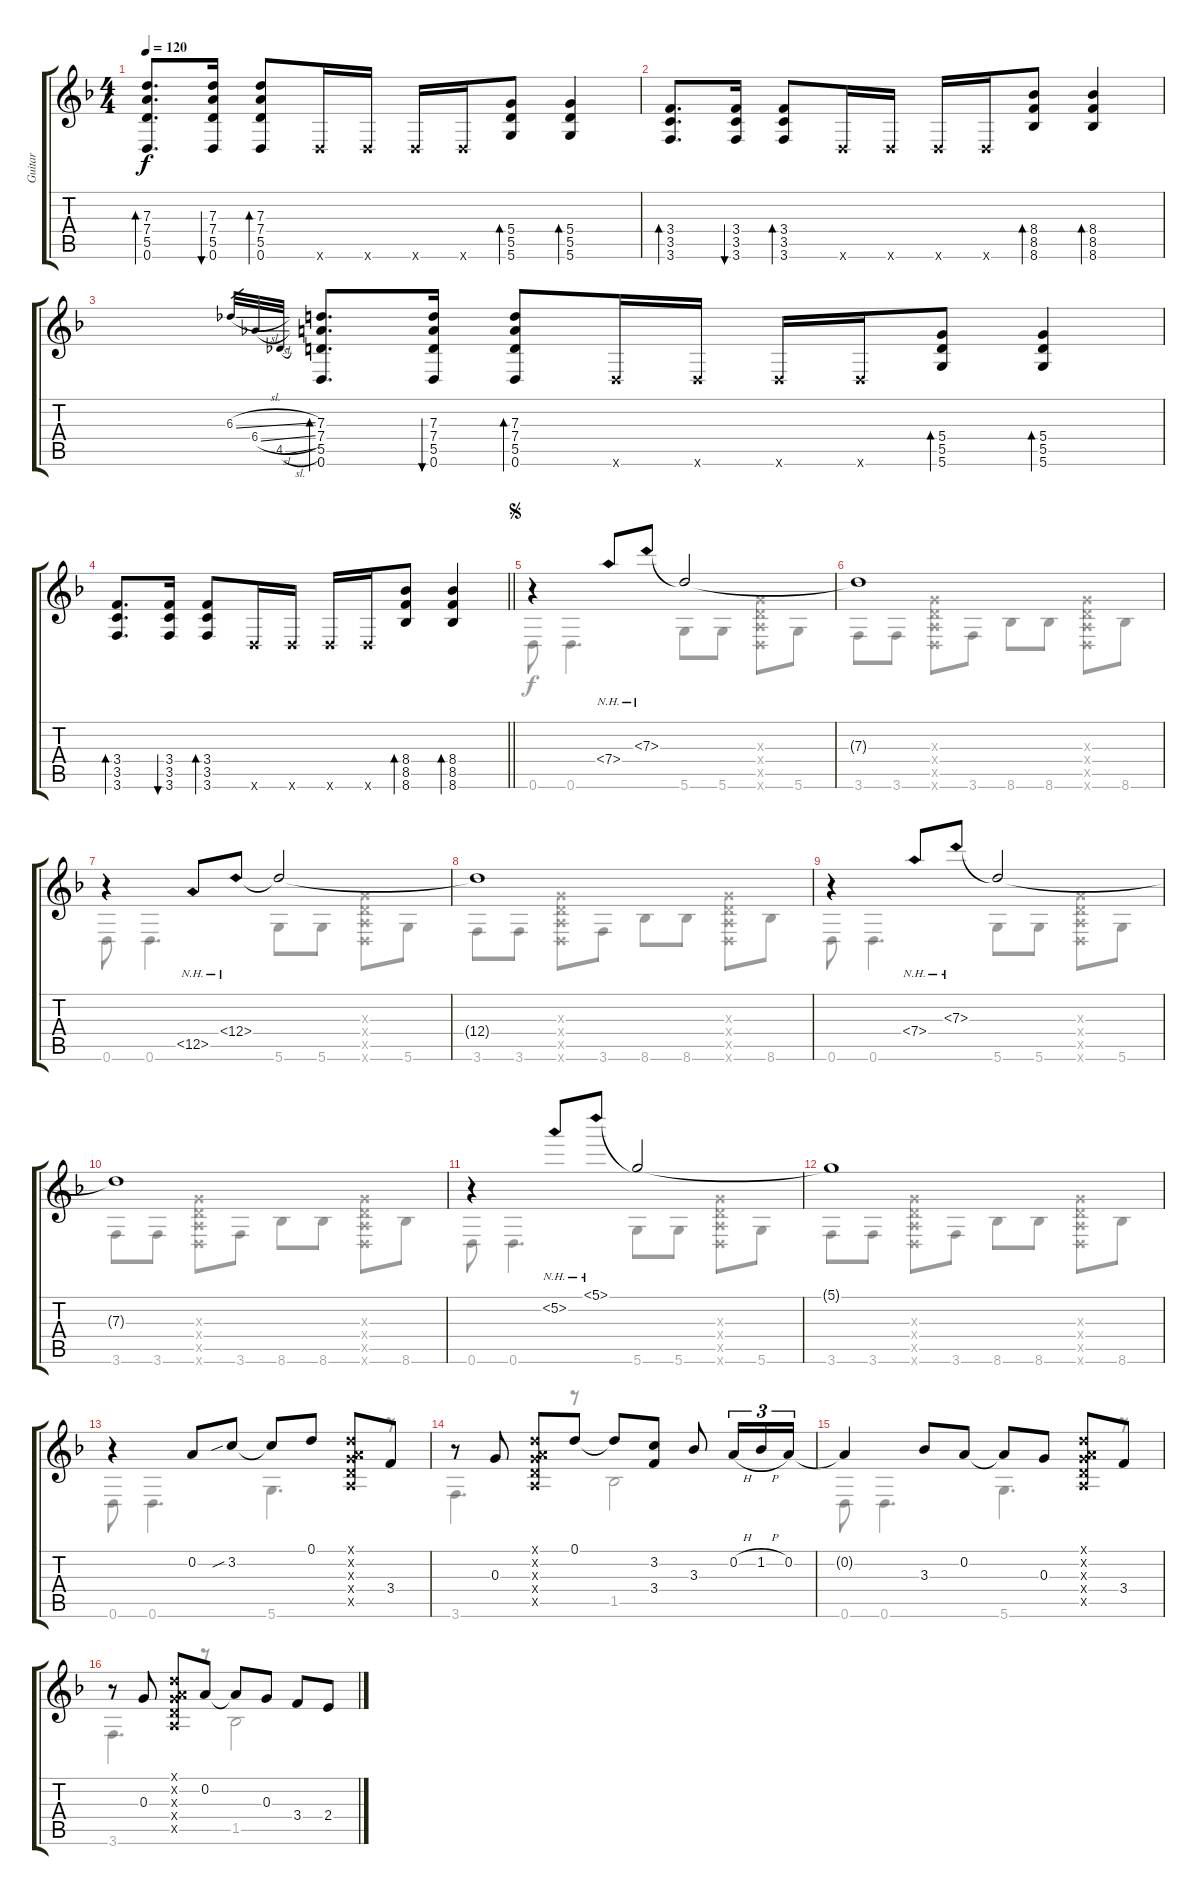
\track ("Guitar" "Guitar") {instrument acousticguitarsteel}
\staff {score tabs}
\tuning (D4 A3 G3 D3 A2 D2) {hide}
\voice
\ts (4 4)
\tempo 120
\clef g2
\ks f
(7.3 7.4 5.5 0.6).8{d bd 120 dy f instrument acousticguitarsteel} (7.3 7.4 5.5 0.6).16{bu 60} (7.3 7.4 5.5 0.6).8{bd 120} 0.6{x}.16 0.6{x}.16 0.6{x}.16 0.6{x}.16 (5.4 5.5 5.6).8{bd 120} (5.4 5.5 5.6).4{bd 120} |
(3.4 3.5 3.6).8{d bd 240} (3.4 3.5 3.6).16{bu 60} (3.4 3.5 3.6).8{bd 240} 0.6{x}.16 0.6{x}.16 0.6{x}.16 0.6{x}.16 (8.4 8.5 8.6).8{bd 240} (8.4 8.5 8.6).4{bd 240} |
6.3{sl}.32{gr} 6.4{sl}.32{gr} 4.5{sl}.32{gr} (7.3 7.4 5.5 0.6).8{d bd 120} (7.3 7.4 5.5 0.6).16{bu 60} (7.3 7.4 5.5 0.6).8{bd 120} 0.6{x}.16 0.6{x}.16 0.6{x}.16 0.6{x}.16 (5.4 5.5 5.6).8{bd 120} (5.4 5.5 5.6).4{bd 120} |
\barLineRight lightlight
(3.4 3.5 3.6).8{d bd 120} (3.4 3.5 3.6).16{bu 60} (3.4 3.5 3.6).8{bd 120} 0.6{x}.16 0.6{x}.16 0.6{x}.16 0.6{x}.16 (8.4 8.5 8.6).8{bd 120} (8.4 8.5 8.6).4{bd 120} |
\jump segno
r.4 7.4{nh}.8 7.3{nh}.8 7.3{t}.2 |
7.3{t}.1 |
r.4 12.5{nh}.8 12.4{nh}.8 12.4{t}.2 |
12.4{t}.1 |
r.4 7.4{nh}.8 7.3{nh}.8 7.3{t}.2 |
7.3{t}.1 |
r.4 5.2{nh}.8 5.1{nh}.8 5.1{t}.2 |
5.1{t}.1 |
r.4 0.2.8 3.2{sib}.8 3.2{t}.8 0.1.8 (0.1{x} 0.2{x} 0.3{x} 0.4{x} 0.5{x}).8 3.4.8 |
r.8 0.3.8 (0.1{x} 0.2{x} 0.3{x} 0.4{x} 0.5{x}).8 0.1.8 0.1{t}.8 (3.2 3.4).8 3.3.8 0.2{h}.16{tu (3 2)} 1.2{h}.16{tu (3 2)} 0.2.16{tu (3 2)} |
0.2{t}.4 3.3.8 0.2.8 0.2{t}.8 0.3.8 (0.1{x} 0.2{x} 0.3{x} 0.4{x} 0.5{x}).8 3.4.8 |
r.8 0.3.8 (0.1{x} 0.2{x} 0.3{x} 0.4{x} 0.5{x}).8 0.2.8 0.2{t}.8 0.3.8 3.4.8 2.4.8
\voice
\clef g2
\ottava regular
\simile none
\ks f
|
|
|
\barLineRight lightlight
|
0.6.8 0.6.4{d} 5.6.8 5.6.8 (0.3{x} 0.4{x} 0.5{x} 0.6{x}).8 5.6.8 |
3.6.8 3.6.8 (0.3{x} 0.4{x} 0.5{x} 0.6{x}).8 3.6.8 8.6.8 8.6.8 (0.3{x} 0.4{x} 0.5{x} 0.6{x}).8 8.6.8 |
0.6.8 0.6.4{d} 5.6.8 5.6.8 (0.3{x} 0.4{x} 0.5{x} 0.6{x}).8 5.6.8 |
3.6.8 3.6.8 (0.3{x} 0.4{x} 0.5{x} 0.6{x}).8 3.6.8 8.6.8 8.6.8 (0.3{x} 0.4{x} 0.5{x} 0.6{x}).8 8.6.8 |
0.6.8 0.6.4{d} 5.6.8 5.6.8 (0.3{x} 0.4{x} 0.5{x} 0.6{x}).8 5.6.8 |
3.6.8 3.6.8 (0.3{x} 0.4{x} 0.5{x} 0.6{x}).8 3.6.8 8.6.8 8.6.8 (0.3{x} 0.4{x} 0.5{x} 0.6{x}).8 8.6.8 |
0.6.8 0.6.4{d} 5.6.8 5.6.8 (0.3{x} 0.4{x} 0.5{x} 0.6{x}).8 5.6.8 |
3.6.8 3.6.8 (0.3{x} 0.4{x} 0.5{x} 0.6{x}).8 3.6.8 8.6.8 8.6.8 (0.3{x} 0.4{x} 0.5{x} 0.6{x}).8 8.6.8 |
0.6.8 0.6.4{d} 5.6.4{d} r.8 |
3.6.4{d} r.8 1.5.2 |
0.6.8 0.6.4{d} 5.6.4{d} r.8 |
3.6.4{d} r.8 1.5.2
